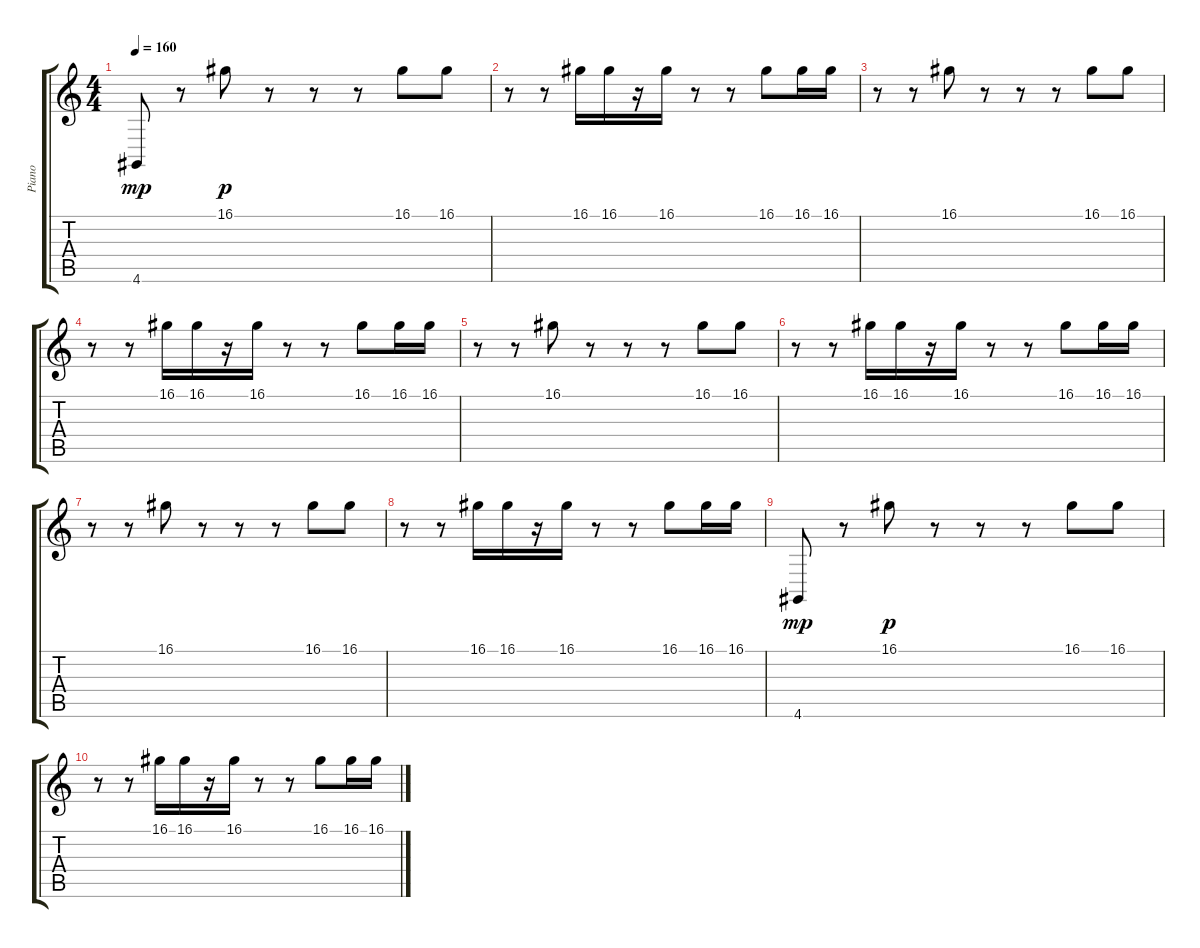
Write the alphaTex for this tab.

\track ("Piano" "Piano") {instrument acousticgrandpiano}
\staff {score tabs}
\tuning (E4 B3 G3 D3 A2 E2) {hide}
\ts (4 4)
\tempo 160
\clef g2
\ks c
4.6.8{dy mp volume 12} r.8{volume 12} 16.1.8{dy p volume 12} r.8{volume 12} r.8{volume 12} r.8{volume 12} 16.1.8{volume 12} 16.1.8{volume 12} |
r.8{volume 11} r.8{volume 11} 16.1.16{volume 11} 16.1.16{volume 11} r.16 16.1.16{volume 11} r.8{volume 11} r.8{volume 10} 16.1.8{volume 10} 16.1.16{volume 10} 16.1.16{volume 10} |
r.8{volume 10} r.8{volume 10} 16.1.8{volume 10} r.8{volume 10} r.8{volume 9} r.8{volume 9} 16.1.8{volume 9} 16.1.8{volume 9} |
r.8{volume 9} r.8{volume 9} 16.1.16{volume 8} 16.1.16{volume 8} r.16 16.1.16{volume 8} r.8{volume 8} r.8{volume 8} 16.1.8{volume 8} 16.1.16{volume 8} 16.1.16{volume 8} |
r.8{volume 8} r.8{volume 7} 16.1.8{volume 7} r.8{volume 7} r.8{volume 7} r.8{volume 7} 16.1.8{volume 7} 16.1.8{volume 6} |
r.8{volume 6} r.8{volume 6} 16.1.16{volume 6} 16.1.16{volume 6} r.16 16.1.16{volume 6} r.8{volume 6} r.8{volume 6} 16.1.8{volume 5} 16.1.16{volume 5} 16.1.16{volume 5} |
r.8{volume 5} r.8{volume 5} 16.1.8{volume 5} r.8{volume 5} r.8{volume 4} r.8{volume 4} 16.1.8{volume 4} 16.1.8{volume 4} |
r.8{volume 4} r.8{volume 4} 16.1.16{volume 4} 16.1.16{volume 3} r.16 16.1.16{volume 3} r.8{volume 3} r.8{volume 3} 16.1.8{volume 3} 16.1.16{volume 3} 16.1.16{volume 3} |
4.6.8{dy mp volume 2} r.8{volume 2} 16.1.8{dy p volume 2} r.8{volume 2} r.8{volume 2} r.8{volume 2} 16.1.8{volume 2} 16.1.8{volume 2} |
r.8{volume 1} r.8{volume 1} 16.1.16{volume 1} 16.1.16{volume 1} r.16 16.1.16{volume 1} r.8{volume 1} r.8{volume 0} 16.1.8{volume 0} 16.1.16{volume 0} 16.1.16{volume 0}
